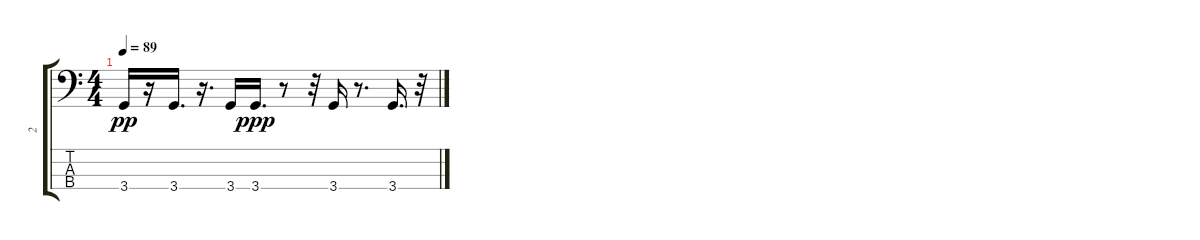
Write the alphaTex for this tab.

\track ("2" "2") {instrument synthbass2}
\staff {score tabs}
\tuning (G2 D2 A1 E1) {hide}
\ts (4 4)
\tempo 89
\clef f4
\ks c
3.4.16{dy pp} r.16 3.4.16{d} r.16{d} 3.4.16 3.4.16{d dy ppp} r.8 r.32 3.4.16 r.8{d} 3.4.16{d} r.32
